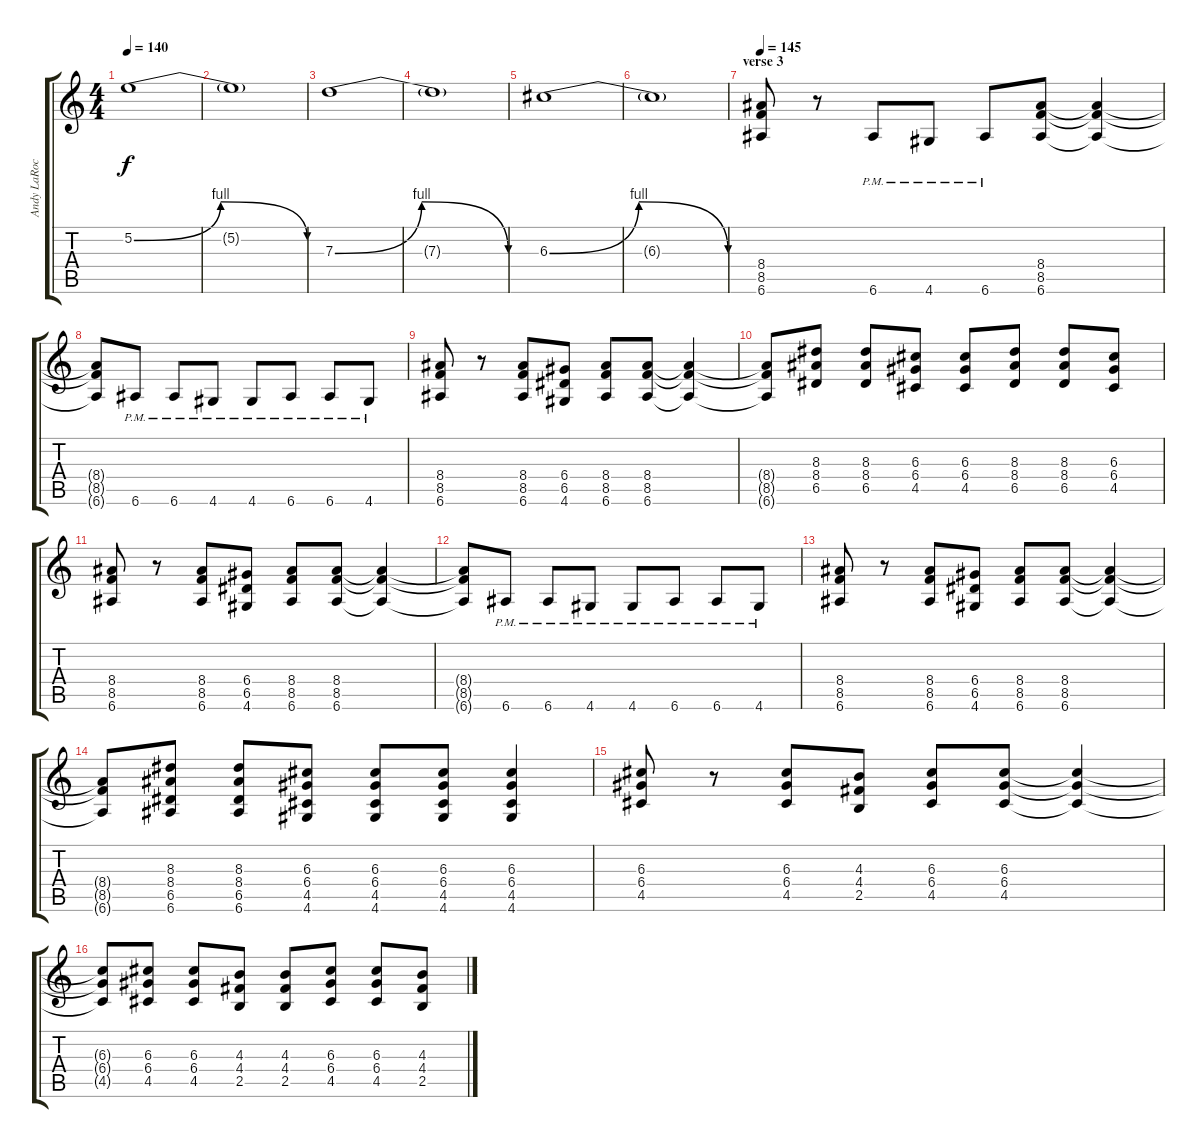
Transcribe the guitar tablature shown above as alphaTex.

\track ("Andy LaRocque" "Andy LaRoc") {instrument distortionguitar}
\staff {score tabs}
\tuning (E4 B3 G3 D3 A2 E2) {hide}
\ts (4 4)
\tempo 140
\clef g2
\ks c
5.2{be (bendrelease 0 0 8 4 50 4 60 0)}.1{dy f} |
5.2{t}.1 |
7.3{be (bendrelease 0 0 7 4 50 4 60 0)}.1 |
7.3{t}.1 |
6.3{be (bendrelease 0 0 8 4 50 4 60 0)}.1 |
6.3{t}.1 |
\section ("" "verse 3")
\tempo 145
(8.4 8.5 6.6).8{volume 13} r.8 6.6{pm}.8 4.6{pm}.8 6.6{pm}.8 (8.4 8.5 6.6).8 (8.4{t} 8.5{t} 6.6{t}).4 |
(8.4{t} 8.5{t} 6.6{t}).8 6.6{pm}.8 6.6{pm}.8 4.6{pm}.8 4.6{pm}.8 6.6{pm}.8 6.6{pm}.8 4.6{pm}.8 |
(8.4 8.5 6.6).8 r.8 (8.4 8.5 6.6).8 (6.4 6.5 4.6).8 (8.4 8.5 6.6).8 (8.4 8.5 6.6).8 (8.4{t} 8.5{t} 6.6{t}).4 |
(8.4{t} 8.5{t} 6.6{t}).8 (8.3 8.4 6.5).8 (8.3 8.4 6.5).8 (6.3 6.4 4.5).8 (6.3 6.4 4.5).8 (8.3 8.4 6.5).8 (8.3 8.4 6.5).8 (6.3 6.4 4.5).8 |
(8.4 8.5 6.6).8 r.8 (8.4 8.5 6.6).8 (6.4 6.5 4.6).8 (8.4 8.5 6.6).8 (8.4 8.5 6.6).8 (8.4{t} 8.5{t} 6.6{t}).4 |
(8.4{t} 8.5{t} 6.6{t}).8 6.6{pm}.8 6.6{pm}.8 4.6{pm}.8 4.6{pm}.8 6.6{pm}.8 6.6{pm}.8 4.6{pm}.8 |
(8.4 8.5 6.6).8 r.8 (8.4 8.5 6.6).8 (6.4 6.5 4.6).8 (8.4 8.5 6.6).8 (8.4 8.5 6.6).8 (8.4{t} 8.5{t} 6.6{t}).4 |
(8.4{t} 8.5{t} 6.6{t}).8 (8.3 8.4 6.5 6.6).8 (8.3 8.4 6.5 6.6).8 (6.3 6.4 4.5 4.6).8 (6.3 6.4 4.5 4.6).8 (6.3 6.4 4.5 4.6).8 (6.3 6.4 4.5 4.6).4 |
(6.3 6.4 4.5).8 r.8 (6.3 6.4 4.5).8 (4.3 4.4 2.5).8 (6.3 6.4 4.5).8 (6.3 6.4 4.5).8 (6.3{t} 6.4{t} 4.5{t}).4 |
(6.3{t} 6.4{t} 4.5{t}).8 (6.3 6.4 4.5).8 (6.3 6.4 4.5).8 (4.3 4.4 2.5).8 (4.3 4.4 2.5).8 (6.3 6.4 4.5).8 (6.3 6.4 4.5).8 (4.3 4.4 2.5).8
